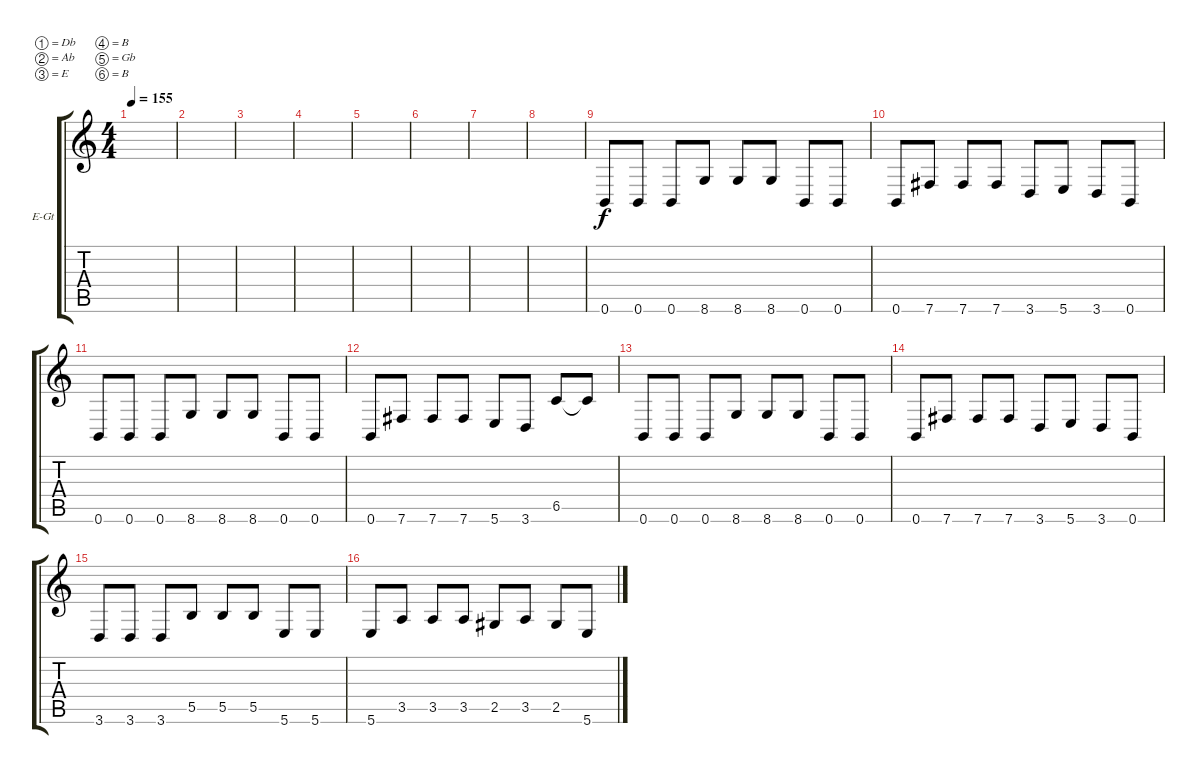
\bracketExtendMode groupsimilarinstruments
\firstSystemTrackNameOrientation horizontal
\otherSystemsTrackNameOrientation horizontal
\track ("Rhythm" "E-Gt") {instrument distortionguitar}
\staff {score tabs}
\tuning (Db4 Ab3 E3 B2 Gb2 B1)
\ts (4 4)
\tempo 155
\clef g2
\ks c
|
|
|
|
|
|
|
|
0.6.8 0.6.8 0.6.8 8.6.8 8.6.8 8.6.8 0.6.8 0.6.8 |
0.6.8 7.6.8 7.6.8 7.6.8 3.6.8 5.6.8 3.6.8 0.6.8 |
0.6.8 0.6.8 0.6.8 8.6.8 8.6.8 8.6.8 0.6.8 0.6.8 |
0.6.8 7.6.8 7.6.8 7.6.8 5.6.8 3.6.8 6.5.8 6.5{t}.8 |
0.6.8 0.6.8 0.6.8 8.6.8 8.6.8 8.6.8 0.6.8 0.6.8 |
0.6.8 7.6.8 7.6.8 7.6.8 3.6.8 5.6.8 3.6.8 0.6.8 |
3.6.8 3.6.8 3.6.8 5.5.8 5.5.8 5.5.8 5.6.8 5.6.8 |
5.6.8 3.5.8 3.5.8 3.5.8 2.5.8 3.5.8 2.5.8 5.6.8
